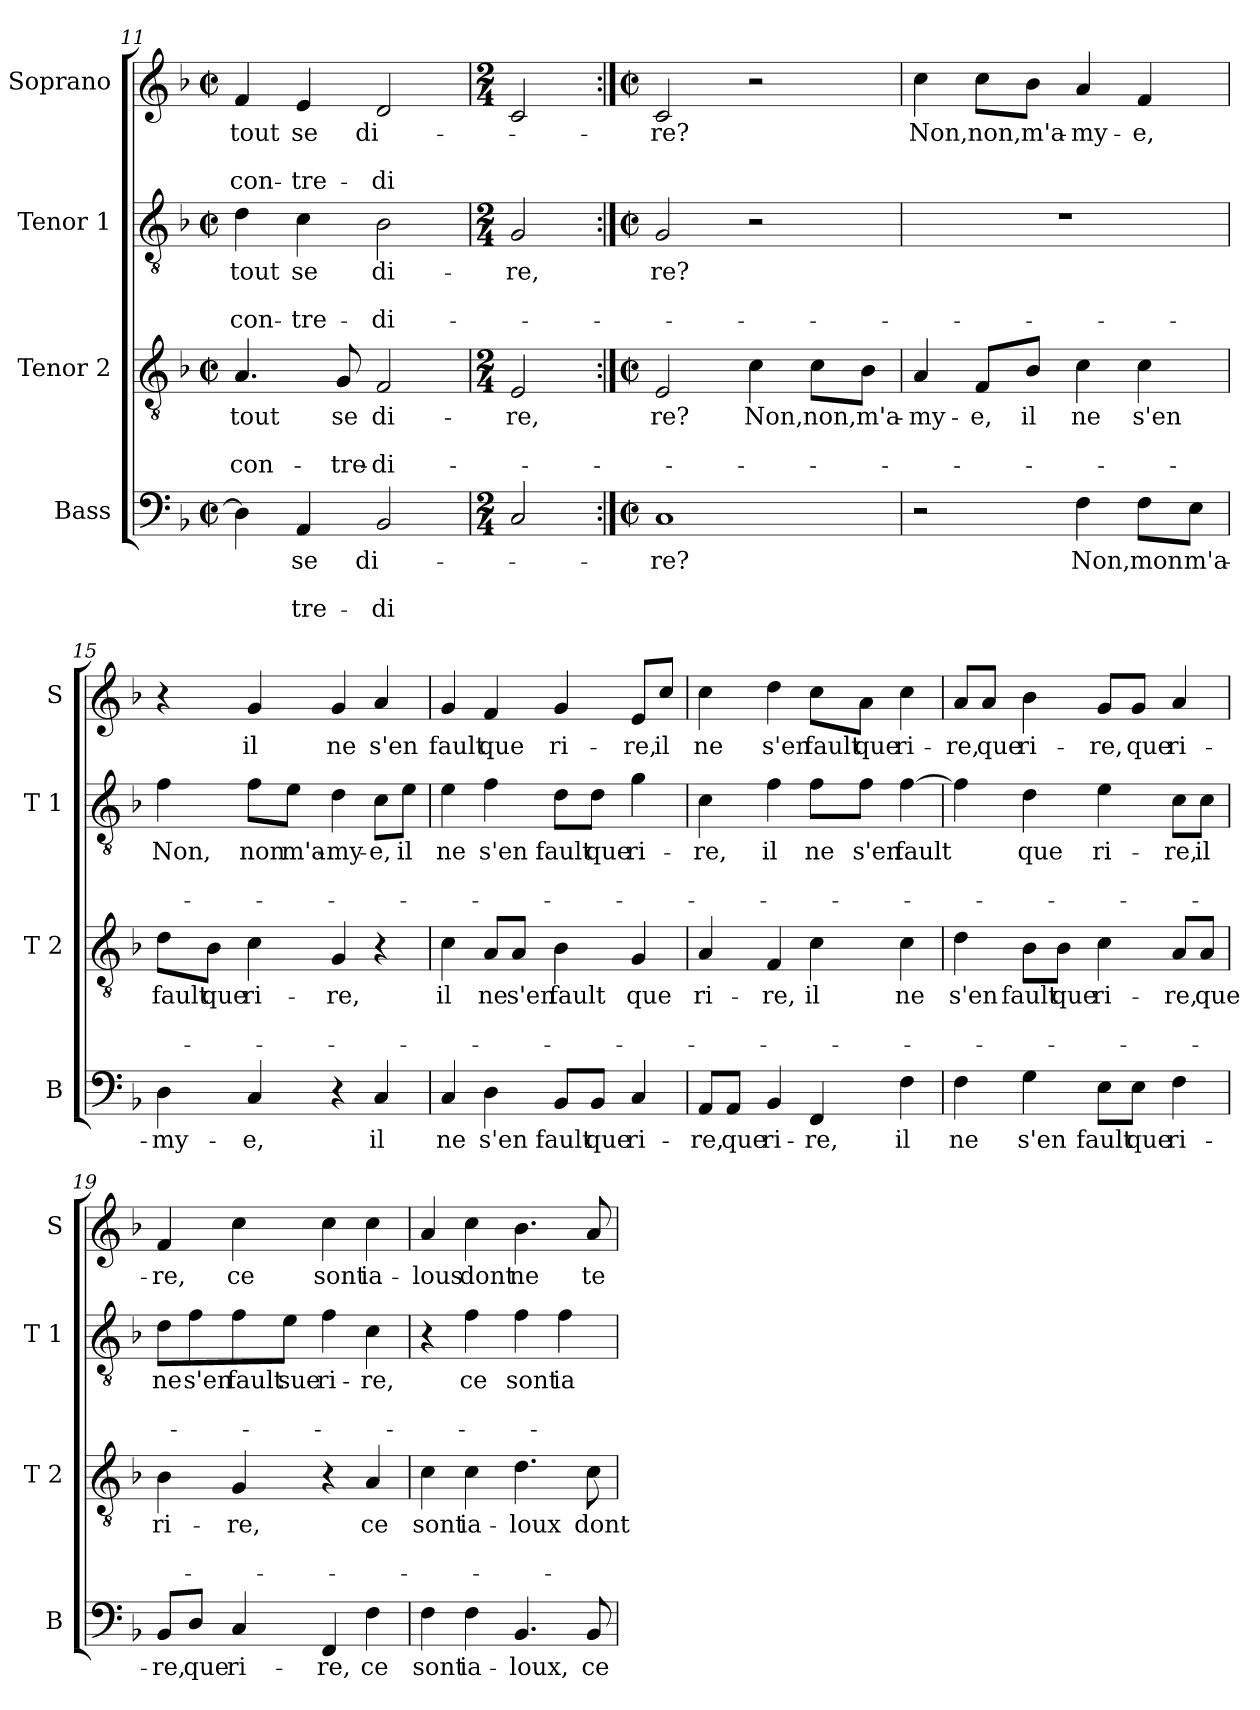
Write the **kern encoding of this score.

**kern	**text	**text	**text	**kern	**text	**text	**text	**kern	**text	**text	**text	**kern	**text	**text	**text
*part4	*part4	*part4	*part4	*part3	*part3	*part3	*part3	*part2	*part2	*part2	*part2	*part1	*part1	*part1	*part1
*staff4	*staff4	*staff4	*staff4	*staff3	*staff3	*staff3	*staff3	*staff2	*staff2	*staff2	*staff2	*staff1	*staff1	*staff1	*staff1
*I"Bass	*	*	*	*I"Tenor 2	*	*	*	*I"Tenor 1	*	*	*	*I"Soprano	*	*	*
*I'B	*	*	*	*I'T 2	*	*	*	*I'T 1	*	*	*	*I'S	*	*	*
!!LO:PB:g=z
*clefF4	*	*	*	*clefGv2	*	*	*	*clefGv2	*	*	*	*clefG2	*	*	*
*k[b-]	*	*	*	*k[b-]	*	*	*	*k[b-]	*	*	*	*k[b-]	*	*	*
*F:	*	*	*	*F:	*	*	*	*F:	*	*	*	*F:	*	*	*
*M2/2	*	*	*	*M2/2	*	*	*	*M2/2	*	*	*	*M2/2	*	*	*
*met(c|)	*	*	*	*met(c|)	*	*	*	*met(c|)	*	*	*	*met(c|)	*	*	*
=11	=11	=11	=11	=11	=11	=11	=11	=11	=11	=11	=11	=11	=11	=11	=11
!	!	!	!	!	!LO:LY:b	!	!LO:LY:b	!	!LO:LY:b	!	!LO:LY:b	!	!LO:LY:b	!	!LO:LY:b
4D\]	.	.	.	4.A/	tout	.	con-	4d\	tout	.	con-	4f/	tout	.	con-
!	!LO:LY:b	!	!LO:LY:b	!	!	!	!	!	!LO:LY:b	!	!LO:LY:b	!	!LO:LY:b	!	!LO:LY:b
4AA/	se	.	-tre-	.	.	.	.	4c\	se	.	-tre-	4e/	se	.	-tre-
!	!	!	!	!	!LO:LY:b	!	!LO:LY:b	!	!	!	!	!	!	!	!
.	.	.	.	8G/	se	.	-tre-	.	.	.	.	.	.	.	.
!	!LO:LY:b	!	!LO:LY:b	!	!LO:LY:b	!	!LO:LY:b	!	!LO:LY:b	!	!LO:LY:b	!	!LO:LY:b	!	!LO:LY:b
2BB-/	di-	.	-di	2F/	di-	.	-di-	2B-\	di-	.	-di-	2d/	di-	.	-di
=12	=12	=12	=12	=12	=12	=12	=12	=12	=12	=12	=12	=12	=12	=12	=12
*M2/4	*	*	*	*M2/4	*	*	*	*M2/4	*	*	*	*M2/4	*	*	*
!	!	!	!	!	!LO:LY:b	!	!	!	!LO:LY:b	!	!	!	!	!	!
2C/	.	.	.	2E/	-re,	.	.	2G/	-re,	.	.	2c/	.	.	.
=13:|!	=13:|!	=13:|!	=13:|!	=13:|!	=13:|!	=13:|!	=13:|!	=13:|!	=13:|!	=13:|!	=13:|!	=13:|!	=13:|!	=13:|!	=13:|!
*M2/2	*	*	*	*M2/2	*	*	*	*M2/2	*	*	*	*M2/2	*	*	*
*met(c|)	*	*	*	*met(c|)	*	*	*	*met(c|)	*	*	*	*met(c|)	*	*	*
!	!LO:LY:b	!	!	!	!LO:LY:b	!	!	!	!LO:LY:b	!	!	!	!LO:LY:b	!	!
1C	re?	.	.	2E/	re?	.	.	2G/	re?	.	.	2c/	re?	.	.
!	!	!	!	!	!LO:LY:b	!	!	!	!	!	!	!	!	!	!
.	.	.	.	4c\	Non,	.	.	2r	.	.	.	2r	.	.	.
!	!	!	!	!	!LO:LY:b	!	!	!	!	!	!	!	!	!	!
.	.	.	.	8c\L	non,	.	.	.	.	.	.	.	.	.	.
!	!	!	!	!	!LO:LY:b	!	!	!	!	!	!	!	!	!	!
.	.	.	.	8B-\J	m'a-	.	.	.	.	.	.	.	.	.	.
=14	=14	=14	=14	=14	=14	=14	=14	=14	=14	=14	=14	=14	=14	=14	=14
!	!	!	!	!	!LO:LY:b	!	!	!	!	!	!	!	!LO:LY:b	!	!
2r	.	.	.	4A/	-my-	.	.	1r	.	.	.	4cc\	Non,	.	.
!	!	!	!	!	!LO:LY:b	!	!	!	!	!	!	!	!LO:LY:b	!	!
.	.	.	.	8F/L	-e,	.	.	.	.	.	.	8cc\L	non,	.	.
!	!	!	!	!	!LO:LY:b	!	!	!	!	!	!	!	!LO:LY:b	!	!
.	.	.	.	8B-/J	il	.	.	.	.	.	.	8b-\J	m'a-	.	.
!	!LO:LY:b	!	!	!	!LO:LY:b	!	!	!	!	!	!	!	!LO:LY:b	!	!
4F\	Non,	.	.	4c\	ne	.	.	.	.	.	.	4a/	-my-	.	.
!	!LO:LY:b	!	!	!	!LO:LY:b	!	!	!	!	!	!	!	!LO:LY:b	!	!
8F\L	mon	.	.	4c\	s'en	.	.	.	.	.	.	4f/	-e,	.	.
!	!LO:LY:b	!	!	!	!	!	!	!	!	!	!	!	!	!	!
8E\J	m'a-	.	.	.	.	.	.	.	.	.	.	.	.	.	.
=15	=15	=15	=15	=15	=15	=15	=15	=15	=15	=15	=15	=15	=15	=15	=15
!	!LO:LY:b	!	!	!	!LO:LY:b	!	!	!	!LO:LY:b	!	!	!	!	!	!
4D\	-my-	.	.	8d\L	fault	.	.	4f\	Non,	.	.	4r	.	.	.
!	!	!	!	!	!LO:LY:b	!	!	!	!	!	!	!	!	!	!
.	.	.	.	8B-\J	que	.	.	.	.	.	.	.	.	.	.
!	!LO:LY:b	!	!	!	!LO:LY:b	!	!	!	!LO:LY:b	!	!	!	!LO:LY:b	!	!
4C/	-e,	.	.	4c\	ri-	.	.	8f\L	non	.	.	4g/	il	.	.
!	!	!	!	!	!	!	!	!	!LO:LY:b	!	!	!	!	!	!
.	.	.	.	.	.	.	.	8e\J	m'a-	.	.	.	.	.	.
!	!	!	!	!	!LO:LY:b	!	!	!	!LO:LY:b	!	!	!	!LO:LY:b	!	!
4r	.	.	.	4G/	-re,	.	.	4d\	-my-	.	.	4g/	ne	.	.
!	!LO:LY:b	!	!	!	!	!	!	!	!LO:LY:b	!	!	!	!LO:LY:b	!	!
4C/	il	.	.	4r	.	.	.	8c\L	-e,	.	.	4a/	s'en	.	.
!	!	!	!	!	!	!	!	!	!LO:LY:b	!	!	!	!	!	!
.	.	.	.	.	.	.	.	8e\J	il	.	.	.	.	.	.
!!LO:LB:g=z
=16	=16	=16	=16	=16	=16	=16	=16	=16	=16	=16	=16	=16	=16	=16	=16
!	!LO:LY:b	!	!	!	!LO:LY:b	!	!	!	!LO:LY:b	!	!	!	!LO:LY:b	!	!
4C/	ne	.	.	4c\	il	.	.	4e\	ne	.	.	4g/	fault	.	.
!	!LO:LY:b	!	!	!	!LO:LY:b	!	!	!	!LO:LY:b	!	!	!	!LO:LY:b	!	!
4D\	s'en	.	.	8A/L	ne	.	.	4f\	s'en	.	.	4f/	que	.	.
!	!	!	!	!	!LO:LY:b	!	!	!	!	!	!	!	!	!	!
.	.	.	.	8A/J	s'en	.	.	.	.	.	.	.	.	.	.
!	!LO:LY:b	!	!	!	!LO:LY:b	!	!	!	!LO:LY:b	!	!	!	!LO:LY:b	!	!
8BB-/L	fault	.	.	4B-\	fault	.	.	8d\L	fault	.	.	4g/	ri-	.	.
!	!LO:LY:b	!	!	!	!	!	!	!	!LO:LY:b	!	!	!	!	!	!
8BB-/J	que	.	.	.	.	.	.	8d\J	que	.	.	.	.	.	.
!	!LO:LY:b	!	!	!	!LO:LY:b	!	!	!	!LO:LY:b	!	!	!	!LO:LY:b	!	!
4C/	ri-	.	.	4G/	que	.	.	4g\	ri-	.	.	8e/L	-re,	.	.
!	!	!	!	!	!	!	!	!	!	!	!	!	!LO:LY:b	!	!
.	.	.	.	.	.	.	.	.	.	.	.	8cc/J	il	.	.
=17	=17	=17	=17	=17	=17	=17	=17	=17	=17	=17	=17	=17	=17	=17	=17
!	!LO:LY:b	!	!	!	!LO:LY:b	!	!	!	!LO:LY:b	!	!	!	!LO:LY:b	!	!
8AA/L	-re,	.	.	4A/	ri-	.	.	4c\	-re,	.	.	4cc\	ne	.	.
!	!LO:LY:b	!	!	!	!	!	!	!	!	!	!	!	!	!	!
8AA/J	que	.	.	.	.	.	.	.	.	.	.	.	.	.	.
!	!LO:LY:b	!	!	!	!LO:LY:b	!	!	!	!LO:LY:b	!	!	!	!LO:LY:b	!	!
4BB-/	ri-	.	.	4F/	-re,	.	.	4f\	il	.	.	4dd\	s'en	.	.
!	!LO:LY:b	!	!	!	!LO:LY:b	!	!	!	!LO:LY:b	!	!	!	!LO:LY:b	!	!
4FF/	-re,	.	.	4c\	il	.	.	8f\L	ne	.	.	8cc\L	fault	.	.
!	!	!	!	!	!	!	!	!	!LO:LY:b	!	!	!	!LO:LY:b	!	!
.	.	.	.	.	.	.	.	8f\J	s'en	.	.	8a\J	que	.	.
!	!LO:LY:b	!	!	!	!LO:LY:b	!	!	!	!LO:LY:b	!	!	!	!LO:LY:b	!	!
4F\	il	.	.	4c\	ne	.	.	[4f\	fault	.	.	4cc\	ri-	.	.
=18	=18	=18	=18	=18	=18	=18	=18	=18	=18	=18	=18	=18	=18	=18	=18
!	!LO:LY:b	!	!	!	!LO:LY:b	!	!	!	!	!	!	!	!LO:LY:b	!	!
4F\	ne	.	.	4d\	s'en	.	.	4f\]	.	.	.	8a/L	-re,	.	.
!	!	!	!	!	!	!	!	!	!	!	!	!	!LO:LY:b	!	!
.	.	.	.	.	.	.	.	.	.	.	.	8a/J	que	.	.
!	!LO:LY:b	!	!	!	!LO:LY:b	!	!	!	!LO:LY:b	!	!	!	!LO:LY:b	!	!
4G\	s'en	.	.	8B-\L	fault	.	.	4d\	que	.	.	4b-\	ri-	.	.
!	!	!	!	!	!LO:LY:b	!	!	!	!	!	!	!	!	!	!
.	.	.	.	8B-\J	que	.	.	.	.	.	.	.	.	.	.
!	!LO:LY:b	!	!	!	!LO:LY:b	!	!	!	!LO:LY:b	!	!	!	!LO:LY:b	!	!
8E\L	fault	.	.	4c\	ri-	.	.	4e\	ri-	.	.	8g/L	-re,	.	.
!	!LO:LY:b	!	!	!	!	!	!	!	!	!	!	!	!LO:LY:b	!	!
8E\J	que	.	.	.	.	.	.	.	.	.	.	8g/J	que	.	.
!	!LO:LY:b	!	!	!	!LO:LY:b	!	!	!	!LO:LY:b	!	!	!	!LO:LY:b	!	!
4F\	ri-	.	.	8A/L	-re,	.	.	8c\L	-re,	.	.	4a/	ri-	.	.
!	!	!	!	!	!LO:LY:b	!	!	!	!LO:LY:b	!	!	!	!	!	!
.	.	.	.	8A/J	que	.	.	8c\J	il	.	.	.	.	.	.
=19	=19	=19	=19	=19	=19	=19	=19	=19	=19	=19	=19	=19	=19	=19	=19
!	!LO:LY:b	!	!	!	!LO:LY:b	!	!	!	!LO:LY:b	!	!	!	!LO:LY:b	!	!
8BB-/L	-re,	.	.	4B-\	ri-	.	.	8d\L	ne	.	.	4f/	-re,	.	.
!	!LO:LY:b	!	!	!	!	!	!	!	!LO:LY:b	!	!	!	!	!	!
8D/J	que	.	.	.	.	.	.	8f\	s'en	.	.	.	.	.	.
!	!LO:LY:b	!	!	!	!LO:LY:b	!	!	!	!LO:LY:b	!	!	!	!LO:LY:b	!	!
4C/	ri-	.	.	4G/	-re,	.	.	8f\	fault	.	.	4cc\	ce	.	.
!	!	!	!	!	!	!	!	!	!LO:LY:b	!	!	!	!	!	!
.	.	.	.	.	.	.	.	8e\J	sue	.	.	.	.	.	.
!	!LO:LY:b	!	!	!	!	!	!	!	!LO:LY:b	!	!	!	!LO:LY:b	!	!
4FF/	-re,	.	.	4r	.	.	.	4f\	ri-	.	.	4cc\	sont	.	.
!	!LO:LY:b	!	!	!	!LO:LY:b	!	!	!	!LO:LY:b	!	!	!	!LO:LY:b	!	!
4F\	ce	.	.	4A/	ce	.	.	4c\	-re,	.	.	4cc\	ia-	.	.
=20	=20	=20	=20	=20	=20	=20	=20	=20	=20	=20	=20	=20	=20	=20	=20
!	!LO:LY:b	!	!	!	!LO:LY:b	!	!	!	!	!	!	!	!LO:LY:b	!	!
4F\	sont	.	.	4c\	sont	.	.	4r	.	.	.	4a/	-lous	.	.
!	!LO:LY:b	!	!	!	!LO:LY:b	!	!	!	!LO:LY:b	!	!	!	!LO:LY:b	!	!
4F\	ia-	.	.	4c\	ia-	.	.	4f\	ce	.	.	4cc\	dont	.	.
!	!LO:LY:b	!	!	!	!LO:LY:b	!	!	!	!LO:LY:b	!	!	!	!LO:LY:b	!	!
4.BB-/	-loux,	.	.	4.d\	-loux	.	.	4f\	sont	.	.	4.b-\	ne	.	.
!	!	!	!	!	!	!	!	!	!LO:LY:b	!	!	!	!	!	!
.	.	.	.	.	.	.	.	4f\	ia-	.	.	.	.	.	.
!	!LO:LY:b	!	!	!	!LO:LY:b	!	!	!	!	!	!	!	!LO:LY:b	!	!
8BB-/	ce	.	.	8c\	dont	.	.	.	.	.	.	8a/	te	.	.
=	=	=	=	=	=	=	=	=	=	=	=	=	=	=	=
*-	*-	*-	*-	*-	*-	*-	*-	*-	*-	*-	*-	*-	*-	*-	*-
